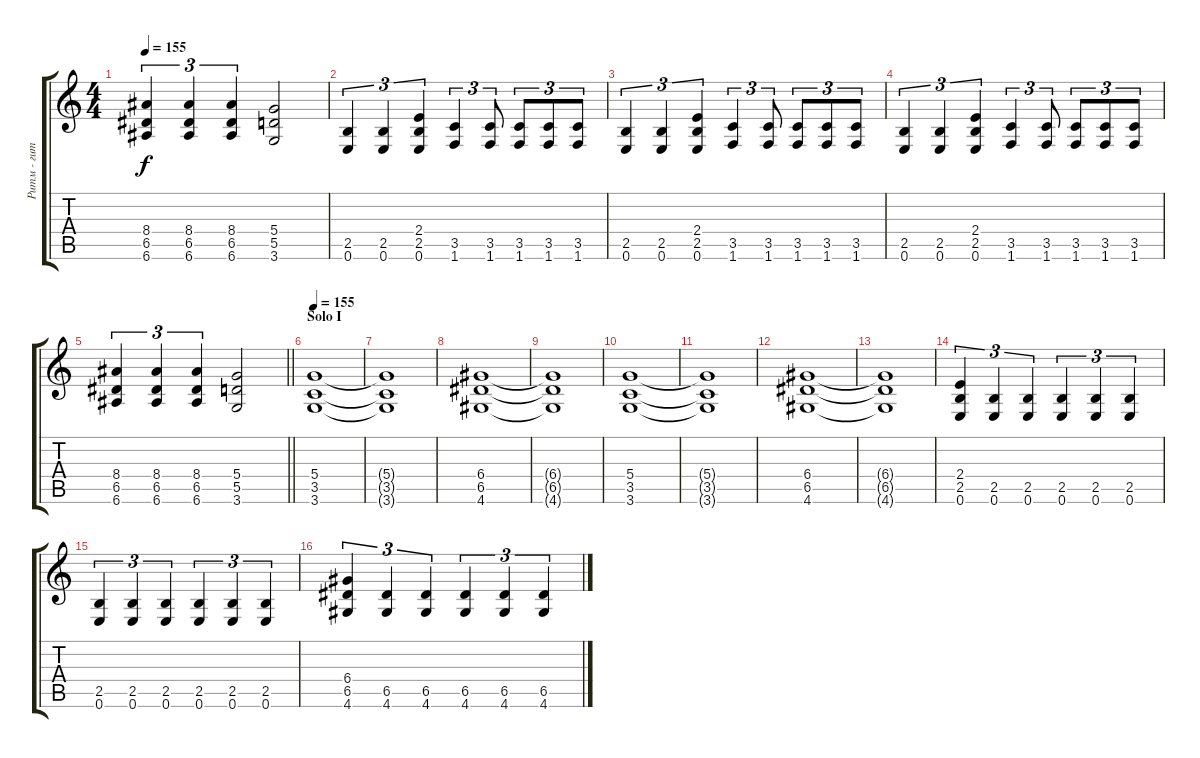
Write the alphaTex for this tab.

\track ("Ритм - гитара" "Ритм - гит") {instrument distortionguitar}
\staff {score tabs}
\tuning (E4 B3 G3 D3 A2 E2) {hide}
\ts (4 4)
\tempo 155
\clef g2
\ks c
(8.4 6.5 6.6).4{tu (3 2) dy f} (8.4 6.5 6.6).4{tu (3 2)} (8.4 6.5 6.6).4{tu (3 2)} (5.4 5.5 3.6).2 |
(2.5 0.6).4{tu (3 2)} (2.5 0.6).4{tu (3 2)} (2.4 2.5 0.6).4{tu (3 2)} (3.5 1.6).4{tu (3 2)} (3.5 1.6).8{tu (3 2)} (3.5 1.6).8{tu (3 2)} (3.5 1.6).8{tu (3 2)} (3.5 1.6).8{tu (3 2)} |
(2.5 0.6).4{tu (3 2)} (2.5 0.6).4{tu (3 2)} (2.4 2.5 0.6).4{tu (3 2)} (3.5 1.6).4{tu (3 2)} (3.5 1.6).8{tu (3 2)} (3.5 1.6).8{tu (3 2)} (3.5 1.6).8{tu (3 2)} (3.5 1.6).8{tu (3 2)} |
(2.5 0.6).4{tu (3 2)} (2.5 0.6).4{tu (3 2)} (2.4 2.5 0.6).4{tu (3 2)} (3.5 1.6).4{tu (3 2)} (3.5 1.6).8{tu (3 2)} (3.5 1.6).8{tu (3 2)} (3.5 1.6).8{tu (3 2)} (3.5 1.6).8{tu (3 2)} |
\barLineRight lightlight
(8.4 6.5 6.6).4{tu (3 2)} (8.4 6.5 6.6).4{tu (3 2)} (8.4 6.5 6.6).4{tu (3 2)} (5.4 5.5 3.6).2 |
\section ("" "Solo I")
\tempo 155
(5.4 3.5 3.6).1 |
(5.4{t} 3.5{t} 3.6{t}).1 |
(6.4 6.5 4.6).1 |
(6.4{t} 6.5{t} 4.6{t}).1 |
(5.4 3.5 3.6).1 |
(5.4{t} 3.5{t} 3.6{t}).1 |
(6.4 6.5 4.6).1 |
(6.4{t} 6.5{t} 4.6{t}).1 |
(2.4 2.5 0.6).4{tu (3 2)} (2.5 0.6).4{tu (3 2)} (2.5 0.6).4{tu (3 2)} (2.5 0.6).4{tu (3 2)} (2.5 0.6).4{tu (3 2)} (2.5 0.6).4{tu (3 2)} |
(2.5 0.6).4{tu (3 2)} (2.5 0.6).4{tu (3 2)} (2.5 0.6).4{tu (3 2)} (2.5 0.6).4{tu (3 2)} (2.5 0.6).4{tu (3 2)} (2.5 0.6).4{tu (3 2)} |
(6.4 6.5 4.6).4{tu (3 2)} (6.5 4.6).4{tu (3 2)} (6.5 4.6).4{tu (3 2)} (6.5 4.6).4{tu (3 2)} (6.5 4.6).4{tu (3 2)} (6.5 4.6).4{tu (3 2)}
